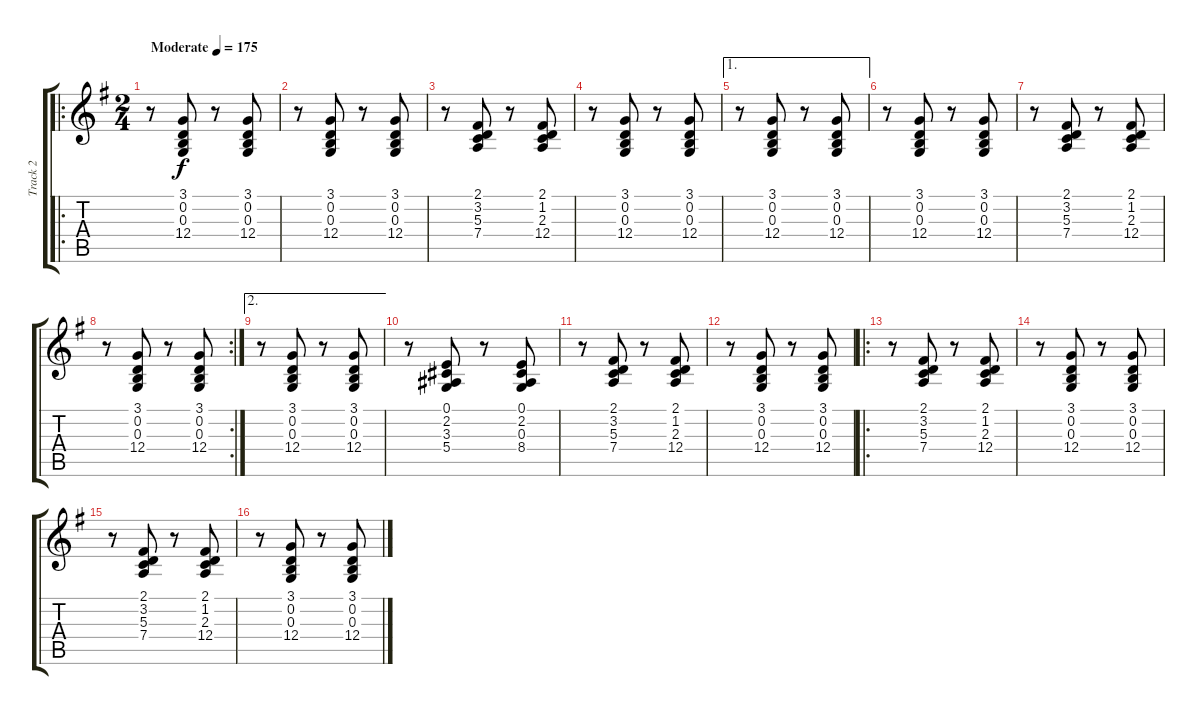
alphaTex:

\track ("Track 2" "Track 2") {instrument accordion}
\staff {score tabs}
\tuning (E4 B3 G3 D3 A2 E2) {hide}
\ro
\ts (2 4)
\tempo (175 "Moderate")
\clef g2
\ks g
r.8{dy f instrument accordion} (3.1 0.2 0.3 12.4).8 r.8 (3.1 0.2 0.3 12.4).8 |
r.8 (3.1 0.2 0.3 12.4).8 r.8 (3.1 0.2 0.3 12.4).8 |
r.8 (2.1 3.2 5.3 7.4).8 r.8 (2.1 1.2 2.3 12.4).8 |
r.8 (3.1 0.2 0.3 12.4).8 r.8 (3.1 0.2 0.3 12.4).8 |
\ae 1
r.8 (3.1 0.2 0.3 12.4).8 r.8 (3.1 0.2 0.3 12.4).8 |
r.8 (3.1 0.2 0.3 12.4).8 r.8 (3.1 0.2 0.3 12.4).8 |
r.8 (2.1 3.2 5.3 7.4).8 r.8 (2.1 1.2 2.3 12.4).8 |
\rc 2
r.8 (3.1 0.2 0.3 12.4).8 r.8 (3.1 0.2 0.3 12.4).8 |
\ae 2
r.8 (3.1 0.2 0.3 12.4).8 r.8 (3.1 0.2 0.3 12.4).8 |
r.8 (0.1 2.2 3.3 5.4).8 r.8 (0.1 2.2 0.3 8.4).8 |
r.8 (2.1 3.2 5.3 7.4).8 r.8 (2.1 1.2 2.3 12.4).8 |
r.8 (3.1 0.2 0.3 12.4).8 r.8 (3.1 0.2 0.3 12.4).8 |
\ro
r.8 (2.1 3.2 5.3 7.4).8 r.8 (2.1 1.2 2.3 12.4).8 |
r.8 (3.1 0.2 0.3 12.4).8 r.8 (3.1 0.2 0.3 12.4).8 |
r.8 (2.1 3.2 5.3 7.4).8 r.8 (2.1 1.2 2.3 12.4).8 |
r.8 (3.1 0.2 0.3 12.4).8 r.8 (3.1 0.2 0.3 12.4).8
